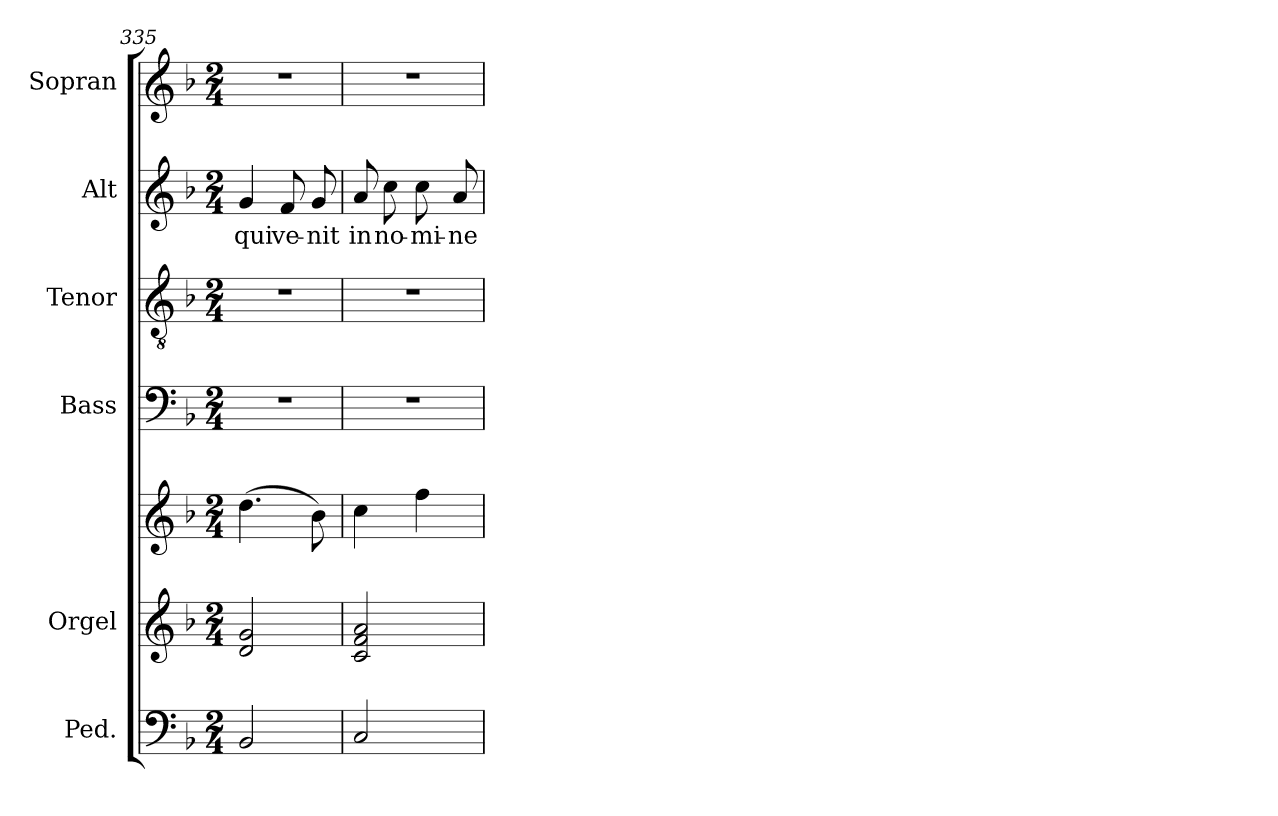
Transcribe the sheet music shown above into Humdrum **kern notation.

**kern	**kern	**kern	**kern	**kern	**kern	**text	**kern
*part6	*part5	*part5	*part4	*part3	*part2	*part2	*part1
*staff7	*staff6	*staff5	*staff4	*staff3	*staff2	*staff2	*staff1
*I"Ped.	*I"Orgel	*	*I"Bass	*I"Tenor	*I"Alt	*	*I"Sopran
*	*I'Org.	*	*I'B.	*I'T.	*I'A.	*	*I'S.
*clefF4	*clefG2	*clefG2	*clefF4	*clefGv2	*clefG2	*	*clefG2
*ITrd7c12	*	*	*	*	*	*	*
*k[b-]	*k[b-]	*k[b-]	*k[b-]	*k[b-]	*k[b-]	*	*k[b-]
*F:	*F:	*F:	*F:	*F:	*F:	*	*F:
*M2/4	*M2/4	*M2/4	*M2/4	*M2/4	*M2/4	*	*M2/4
=335	=335	=335	=335	=335	=335	=335	=335
!	!	!	!	!	!	!LO:LY:b	!
2BBB-/	2d/ 2g/	(>4.dd\	2r	2r	4g/	qui	2r
!	!	!	!	!	!	!LO:LY:b	!
.	.	.	.	.	8f/	ve-	.
!	!	!	!	!	!	!LO:LY:b	!
.	.	8b-\)	.	.	8g/	-nit	.
=336	=336	=336	=336	=336	=336	=336	=336
!	!	!	!	!	!	!LO:LY:b	!
2CC/	2c/ 2f/ 2a/	4cc\	2r	2r	8a/	in	2r
!	!	!	!	!	!	!LO:LY:b	!
.	.	.	.	.	8cc\	no-	.
!	!	!	!	!	!	!LO:LY:b	!
.	.	4ff\	.	.	8cc\	-mi-	.
!	!	!	!	!	!	!LO:LY:b	!
.	.	.	.	.	8a/	-ne	.
=	=	=	=	=	=	=	=
*-	*-	*-	*-	*-	*-	*-	*-
